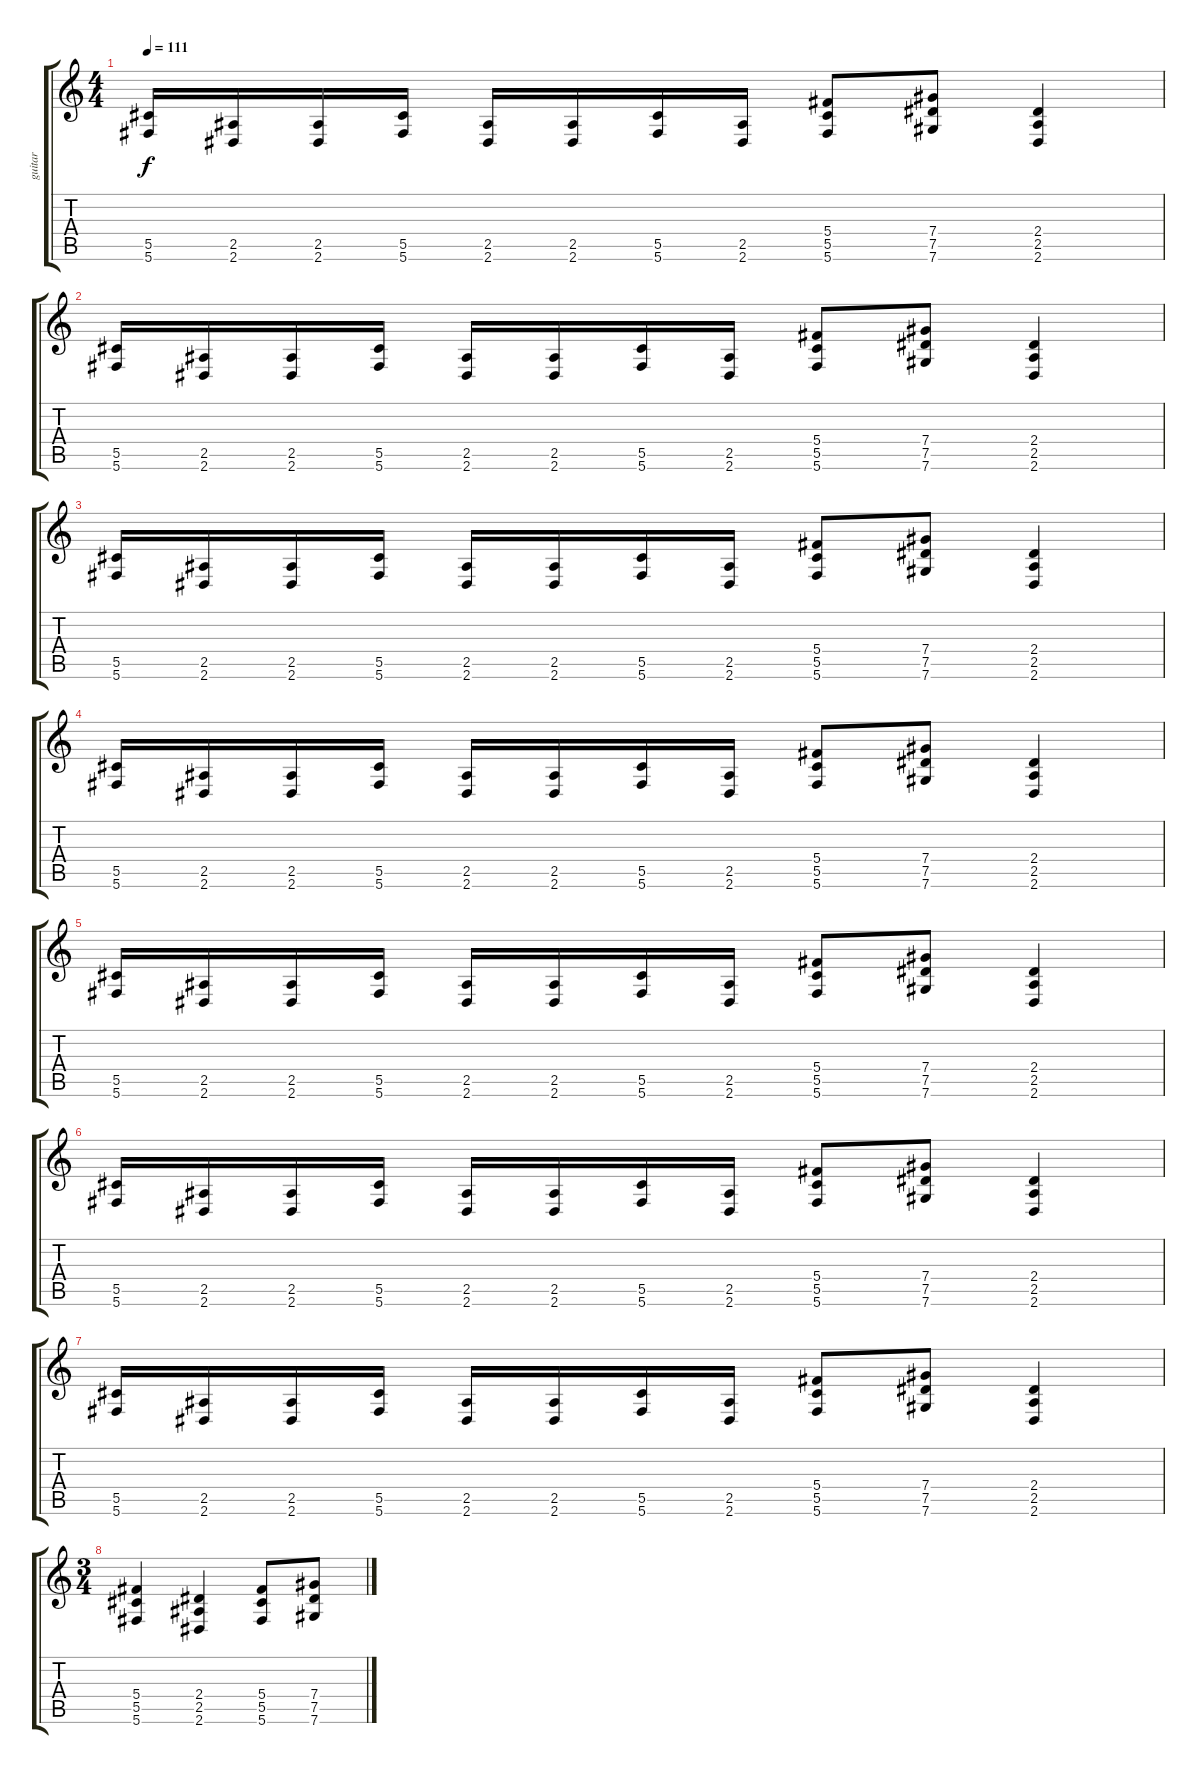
\track ("guitar" "guitar") {instrument distortionguitar}
\staff {score tabs}
\tuning (Eb4 Bb3 Gb3 Db3 Ab2 Db2) {hide}
\ts (4 4)
\tempo 111
\clef g2
\ks c
(5.5 5.6).16{dy f} (2.5 2.6).16 (2.5 2.6).16 (5.5 5.6).16 (2.5 2.6).16 (2.5 2.6).16 (5.5 5.6).16 (2.5 2.6).16 (5.4 5.5 5.6).8 (7.4 7.5 7.6).8 (2.4 2.5 2.6).4 |
(5.5 5.6).16 (2.5 2.6).16 (2.5 2.6).16 (5.5 5.6).16 (2.5 2.6).16 (2.5 2.6).16 (5.5 5.6).16 (2.5 2.6).16 (5.4 5.5 5.6).8 (7.4 7.5 7.6).8 (2.4 2.5 2.6).4 |
(5.5 5.6).16 (2.5 2.6).16 (2.5 2.6).16 (5.5 5.6).16 (2.5 2.6).16 (2.5 2.6).16 (5.5 5.6).16 (2.5 2.6).16 (5.4 5.5 5.6).8 (7.4 7.5 7.6).8 (2.4 2.5 2.6).4 |
(5.5 5.6).16 (2.5 2.6).16 (2.5 2.6).16 (5.5 5.6).16 (2.5 2.6).16 (2.5 2.6).16 (5.5 5.6).16 (2.5 2.6).16 (5.4 5.5 5.6).8 (7.4 7.5 7.6).8 (2.4 2.5 2.6).4 |
(5.5 5.6).16 (2.5 2.6).16 (2.5 2.6).16 (5.5 5.6).16 (2.5 2.6).16 (2.5 2.6).16 (5.5 5.6).16 (2.5 2.6).16 (5.4 5.5 5.6).8 (7.4 7.5 7.6).8 (2.4 2.5 2.6).4 |
(5.5 5.6).16 (2.5 2.6).16 (2.5 2.6).16 (5.5 5.6).16 (2.5 2.6).16 (2.5 2.6).16 (5.5 5.6).16 (2.5 2.6).16 (5.4 5.5 5.6).8 (7.4 7.5 7.6).8 (2.4 2.5 2.6).4 |
(5.5 5.6).16 (2.5 2.6).16 (2.5 2.6).16 (5.5 5.6).16 (2.5 2.6).16 (2.5 2.6).16 (5.5 5.6).16 (2.5 2.6).16 (5.4 5.5 5.6).8 (7.4 7.5 7.6).8 (2.4 2.5 2.6).4 |
\ts (3 4)
(5.4 5.5 5.6).4 (2.4 2.5 2.6).4 (5.4 5.5 5.6).8 (7.4 7.5 7.6).8
